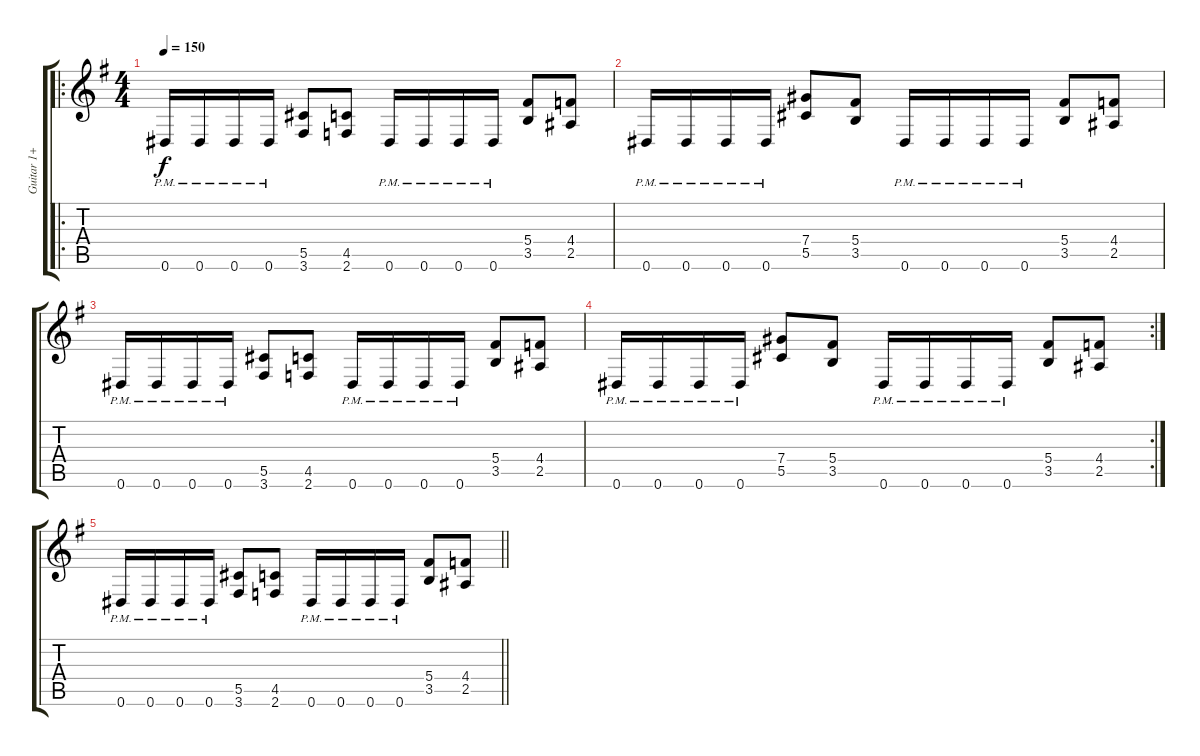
\track ("Guitar 1+ (optional)" "Guitar 1+ ") {instrument distortionguitar}
\staff {score tabs}
\tuning (Eb4 Bb3 Gb3 Db3 Ab2 Eb2) {hide}
\ro
\ts (4 4)
\tempo 150
\clef g2
\ks g
0.6{pm}.16{dy f} 0.6{pm}.16 0.6{pm}.16 0.6{pm}.16 (5.5 3.6).8 (4.5 2.6).8 0.6{pm}.16 0.6{pm}.16 0.6{pm}.16 0.6{pm}.16 (5.4 3.5).8 (4.4 2.5).8 |
0.6{pm}.16 0.6{pm}.16 0.6{pm}.16 0.6{pm}.16 (7.4 5.5).8 (5.4 3.5).8 0.6{pm}.16 0.6{pm}.16 0.6{pm}.16 0.6{pm}.16 (5.4 3.5).8 (4.4 2.5).8 |
0.6{pm}.16 0.6{pm}.16 0.6{pm}.16 0.6{pm}.16 (5.5 3.6).8 (4.5 2.6).8 0.6{pm}.16 0.6{pm}.16 0.6{pm}.16 0.6{pm}.16 (5.4 3.5).8 (4.4 2.5).8 |
\rc 2
0.6{pm}.16 0.6{pm}.16 0.6{pm}.16 0.6{pm}.16 (7.4 5.5).8 (5.4 3.5).8 0.6{pm}.16 0.6{pm}.16 0.6{pm}.16 0.6{pm}.16 (5.4 3.5).8 (4.4 2.5).8 |
\barLineRight lightlight
0.6{pm}.16 0.6{pm}.16 0.6{pm}.16 0.6{pm}.16 (5.5 3.6).8 (4.5 2.6).8 0.6{pm}.16 0.6{pm}.16 0.6{pm}.16 0.6{pm}.16 (5.4 3.5).8 (4.4 2.5).8
